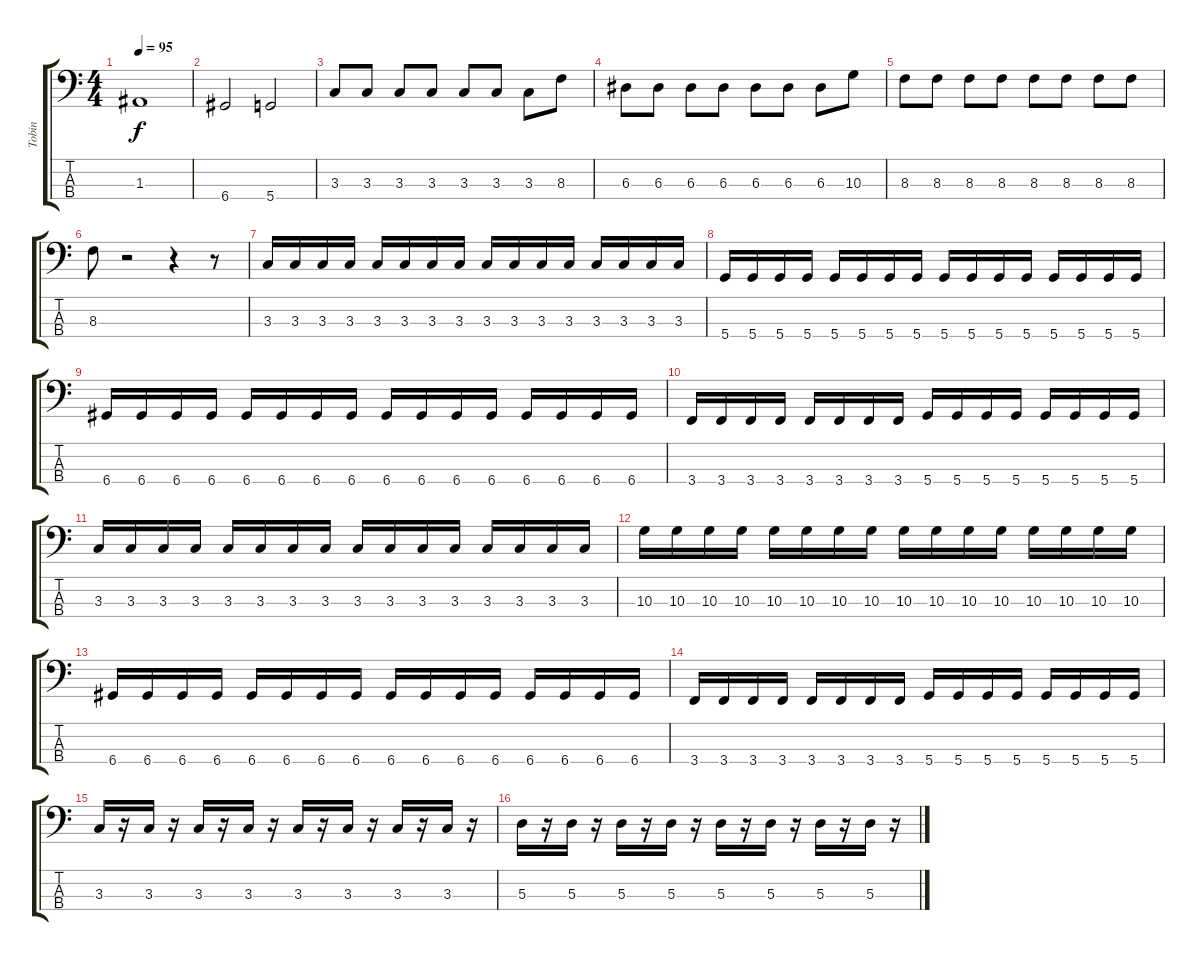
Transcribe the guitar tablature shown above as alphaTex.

\track ("Tobin" "Tobin") {instrument electricbassfinger}
\staff {score tabs}
\tuning (G2 D2 A1 D1) {hide}
\ts (4 4)
\tempo 95
\clef f4
\ks c
1.3.1{dy f} |
6.4.2 5.4.2 |
3.3.8 3.3.8 3.3.8 3.3.8 3.3.8 3.3.8 3.3.8 8.3.8 |
6.3.8 6.3.8 6.3.8 6.3.8 6.3.8 6.3.8 6.3.8 10.3.8 |
8.3.8 8.3.8 8.3.8 8.3.8 8.3.8 8.3.8 8.3.8 8.3.8 |
8.3.8 r.2 r.4 r.8 |
3.3.16 3.3.16 3.3.16 3.3.16 3.3.16 3.3.16 3.3.16 3.3.16 3.3.16 3.3.16 3.3.16 3.3.16 3.3.16 3.3.16 3.3.16 3.3.16 |
5.4.16 5.4.16 5.4.16 5.4.16 5.4.16 5.4.16 5.4.16 5.4.16 5.4.16 5.4.16 5.4.16 5.4.16 5.4.16 5.4.16 5.4.16 5.4.16 |
6.4.16 6.4.16 6.4.16 6.4.16 6.4.16 6.4.16 6.4.16 6.4.16 6.4.16 6.4.16 6.4.16 6.4.16 6.4.16 6.4.16 6.4.16 6.4.16 |
3.4.16 3.4.16 3.4.16 3.4.16 3.4.16 3.4.16 3.4.16 3.4.16 5.4.16 5.4.16 5.4.16 5.4.16 5.4.16 5.4.16 5.4.16 5.4.16 |
3.3.16 3.3.16 3.3.16 3.3.16 3.3.16 3.3.16 3.3.16 3.3.16 3.3.16 3.3.16 3.3.16 3.3.16 3.3.16 3.3.16 3.3.16 3.3.16 |
10.3.16 10.3.16 10.3.16 10.3.16 10.3.16 10.3.16 10.3.16 10.3.16 10.3.16 10.3.16 10.3.16 10.3.16 10.3.16 10.3.16 10.3.16 10.3.16 |
6.4.16 6.4.16 6.4.16 6.4.16 6.4.16 6.4.16 6.4.16 6.4.16 6.4.16 6.4.16 6.4.16 6.4.16 6.4.16 6.4.16 6.4.16 6.4.16 |
3.4.16 3.4.16 3.4.16 3.4.16 3.4.16 3.4.16 3.4.16 3.4.16 5.4.16 5.4.16 5.4.16 5.4.16 5.4.16 5.4.16 5.4.16 5.4.16 |
3.3.16 r.16 3.3.16 r.16 3.3.16 r.16 3.3.16 r.16 3.3.16 r.16 3.3.16 r.16 3.3.16 r.16 3.3.16 r.16 |
5.3.16 r.16 5.3.16 r.16 5.3.16 r.16 5.3.16 r.16 5.3.16 r.16 5.3.16 r.16 5.3.16 r.16 5.3.16 r.16
